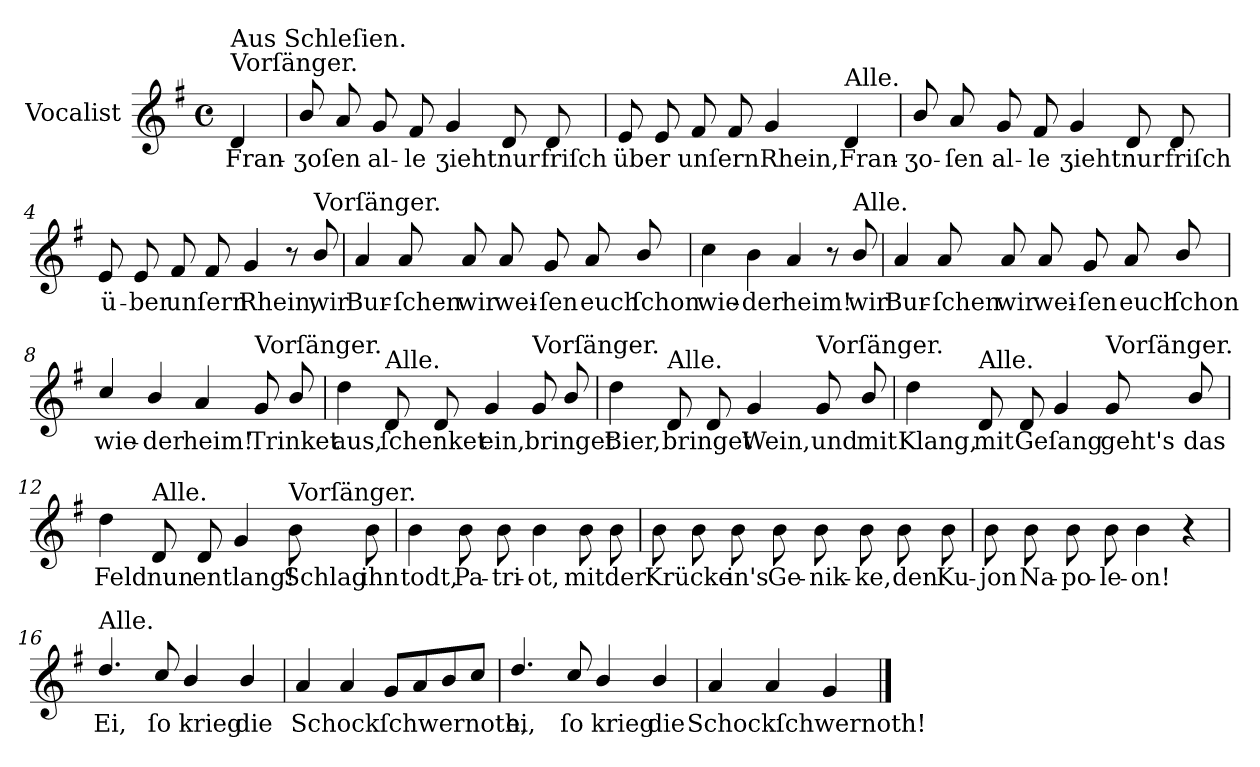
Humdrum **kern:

**kern	**text
*part1	*part1
*staff1	*staff1
*I"Vocalist	*
*k[f#]	*
*G:	*
*M4/4	*
*met(c)	*
=	=
!LO:TX:a:t=Vorſänger.	!
!LO:TX:a:t=Aus Schleſien.	!
4d	Fran-
=1	=1
8b/	-ʒoſen
8a	.
8g	al-
8f#	-le
4g	ʒieht
8d	nur
8d	friſch
=2	=2
8e	über
8e	.
8f#	unſern
8f#	.
4g	Rhein,
!LO:TX:a:t=Alle.	!
4d	Fran-
=3	=3
8b/	-ʒo-
8a	-ſen
8g	al-
8f#	-le
4g	ʒieht
8d	nur
8d	friſch
=4	=4
8e	ü-
8e	-ber
8f#	unſern
8f#	.
4g	Rhein,
8r	.
!LO:TX:a:t=Vorſänger.	!
8b/	wir
=5	=5
4a	Bur-
8a	-ſchen
8a	wir
8a	wei-
8g	-ſen
8a	euch
8b/	ſchon
=6	=6
4cc	wie-
4b	-der
4a	heim!
8r	.
!LO:TX:a:t=Alle.	!
8b/	wir
=7	=7
4a	Bur-
8a	-ſchen
8a	wir
8a	wei-
8g	-ſen
8a	euch
8b/	ſchon
=8	=8
4cc/	wie-
4b/	-der
4a	heim!
!LO:TX:a:t=Vorſänger.	!
8g	Trinket
8b/	.
=9	=9
4dd	aus,
!LO:TX:a:t=Alle.	!
8d	ſchenket
8d	.
4g	ein,
!LO:TX:a:t=Vorſänger.	!
8g	bringet
8b/	.
=10	=10
4dd	Bier,
!LO:TX:a:t=Alle.	!
8d	bringet
8d	.
4g	Wein,
!LO:TX:a:t=Vorſänger.	!
8g	und
8b/	mit
=11	=11
4dd	Klang,
!LO:TX:a:t=Alle.	!
8d	mit
8d	Geſang
4g	.
!LO:TX:a:t=Vorſänger.	!
8g	geht's
8b/	das
=12	=12
4dd	Feld
!LO:TX:a:t=Alle.	!
8d	nun
8d	entlang!
4g	.
!LO:TX:a:t=Vorſänger.	!
8b	Schlag
8b	ihn
=13	=13
4b	todt,
8b	Pa-
8b	-tri-
4b	-ot,
8b	mit
8b	der
=14	=14
8b	Krücke
8b	.
8b	in's
8b	Ge-
8b	-nik-
8b	-ke,
8b	den
8b	Ku-
=15	=15
8b	-jon
8b	Na-
8b	-po-
8b	-le-
4b	-on!
4r	.
=16	=16
!LO:TX:a:t=Alle.	!
4.dd/	Ei,
8cc/	ſo
4b/	krieg
4b/	die
=17	=17
4a	Schockſchwernoth,
4a	.
8gL	.
8a	.
8b	.
8ccJ	.
=18	=18
4.dd/	ei,
8cc/	ſo
4b/	krieg
4b/	die
=19	=19
4a	Schockſchwernoth!
4a	.
4g	.
==	==
*-	*-
